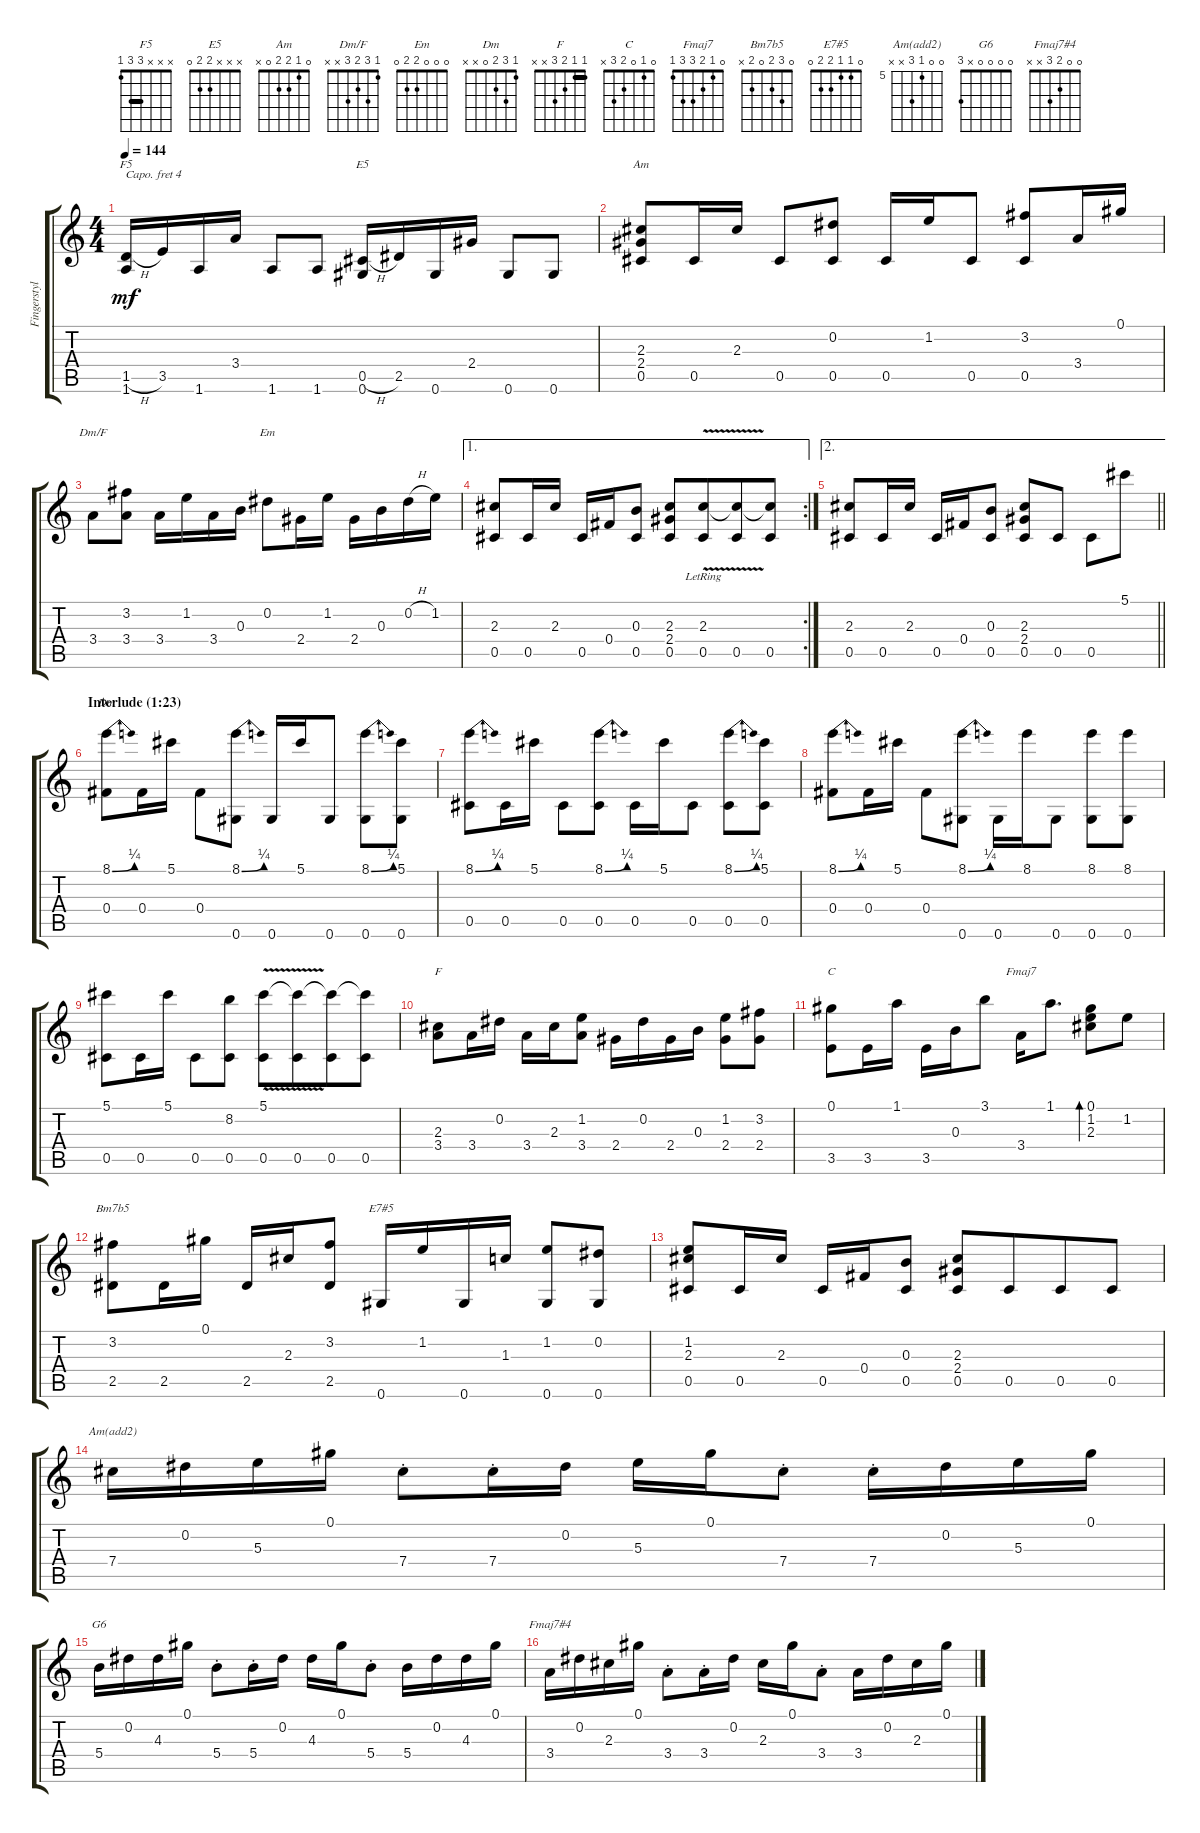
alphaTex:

\track ("Fingerstyle Acoustic Guitar" "Fingerstyl") {instrument acousticguitarsteel}
\staff {score tabs}
\capo 4
\tuning (E4 B3 G3 D3 A2 E2) {hide}
\chord ("F5" x x x 3 3 1) {barre 3}
\chord ("E5" x x x 2 2 0)
\chord ("Am" 0 1 2 2 0 x)
\chord ("Dm/F" 1 3 2 3 x x)
\chord ("Em" 0 0 0 2 2 0)
\chord ("Dm" 1 3 2 0 x x)
\chord ("F" 1 1 2 3 x x) {barre 1}
\chord ("C" 0 1 0 2 3 x)
\chord ("Fmaj7" 0 1 2 3 3 1)
\chord ("Bm7b5" 0 3 2 0 2 x)
\chord ("E7#5" 0 1 1 2 2 0)
\chord ("Am(add2)" 0 0 5 7 x x) {firstfret 5}
\chord ("G6" 0 0 0 0 x 3)
\chord ("Fmaj7#4" 0 0 2 3 x x)
\ts (4 4)
\tempo 144
\clef g2
\ks c
(1.5{h} 1.6).16{ch "F5" dy mf} 3.5.16 1.6.16 3.4.16 1.6.8 1.6.8 (0.5{h} 0.6).16{ch "E5"} 2.5.16 0.6.16 2.4.16 0.6.8 0.6.8 |
(2.3 2.4 0.5).8{ch "Am"} 0.5.16 2.3.16 0.5.8 (0.2 0.5).8 0.5.16 1.2.16 0.5.8 (3.2 0.5).8 3.4.16 0.1.16 |
3.4.8{ch "Dm/F"} (3.2 3.4).8 3.4.16 1.2.16 3.4.16 0.3.16 0.2.8{ch "Em"} 2.4.16 1.2.16 2.4.16 0.3.16 0.2{h}.16 1.2.16 |
\ae 1
\rc 2
(2.3 0.5).8 0.5.16 2.3.16 0.5.16 0.4.16 (0.3 0.5).8 (2.3 2.4 0.5).8 (2.3{v lr} 0.5).8{beam merge} (2.3{t} 0.5).8 (2.3{t} 0.5).8 |
\ae 2
\barLineRight lightlight
(2.3 0.5).8 0.5.16 2.3.16 0.5.16 0.4.16 (0.3 0.5).8 (2.3 2.4 0.5).8 0.5.8 0.5.8 5.1.8 |
\section ("" "Interlude (1:23)")
(8.1{be (bend 0 0 60 1)} 0.4).8{ch "Dm"} 0.4.16 5.1.16 0.4.8 (8.1{be (bend 0 0 60 1)} 0.6).8 0.6.16 5.1.16 0.6.8 (8.1{be (bend 0 0 60 1)} 0.6).8 (5.1 0.6).8 |
(8.1{be (bend 0 0 60 1)} 0.5).8 0.5.16 5.1.16 0.5.8 (8.1{be (bend 0 0 60 1)} 0.5).8 0.5.16 5.1.16 0.5.8 (8.1{be (bend 0 0 60 1)} 0.5).8 (5.1 0.5).8 |
(8.1{be (bend 0 0 60 1)} 0.4).8 0.4.16 5.1.16 0.4.8 (8.1{be (bend 0 0 60 1)} 0.6).8 0.6.16 8.1.16 0.6.8 (8.1 0.6).8 (8.1 0.6).8 |
(5.1 0.5).8 0.5.16 5.1.16 0.5.8 (8.2 0.5).8 (5.1{v} 0.5).8 (5.1{t} 0.5).8{beam merge} (5.1{t} 0.5).8 (5.1{t} 0.5).8 |
(2.3 3.4).8{ch "F"} 3.4.16 0.2.16 3.4.16 2.3.16 (1.2 3.4).8 2.4.16 0.2.16 2.4.16 0.3.16 (1.2 2.4).8 (3.2 2.4).8 |
(0.1 3.5).8{ch "C"} 3.5.16 1.1.16 3.5.16 0.3.16 3.1.8 3.4.16{ch "Fmaj7"} 1.1.8{d} (0.1 1.2 2.3).8{bd 480} 1.2.8 |
(3.2 2.5).8{ch "Bm7b5"} 2.5.16 0.1.16 2.5.16 2.3.16 (3.2 2.5).8 0.6.16{ch "E7#5"} 1.2.16 0.6.16 1.3.16 (1.2 0.6).8 (0.2 0.6).8 |
(1.2 2.3 0.5).8 0.5.16 2.3.16 0.5.16 0.4.16 (0.3 0.5).8 (2.3 2.4 0.5).8 0.5.8{beam merge} 0.5.8 0.5.8 |
7.4.16{ch "Am(add2)"} 0.2.16 5.3.16 0.1.16 7.4{st}.8 7.4{st}.16 0.2.16 5.3.16 0.1.16 7.4{st}.8 7.4{st}.16 0.2.16 5.3.16 0.1.16 |
5.4.16{ch "G6"} 0.2.16 4.3.16 0.1.16 5.4{st}.8 5.4{st}.16 0.2.16 4.3.16 0.1.16 5.4{st}.8 5.4.16 0.2.16 4.3.16 0.1.16 |
3.4.16{ch "Fmaj7#4"} 0.2.16 2.3.16 0.1.16 3.4{st}.8 3.4{st}.16 0.2.16 2.3.16 0.1.16 3.4{st}.8 3.4.16 0.2.16 2.3.16 0.1.16
